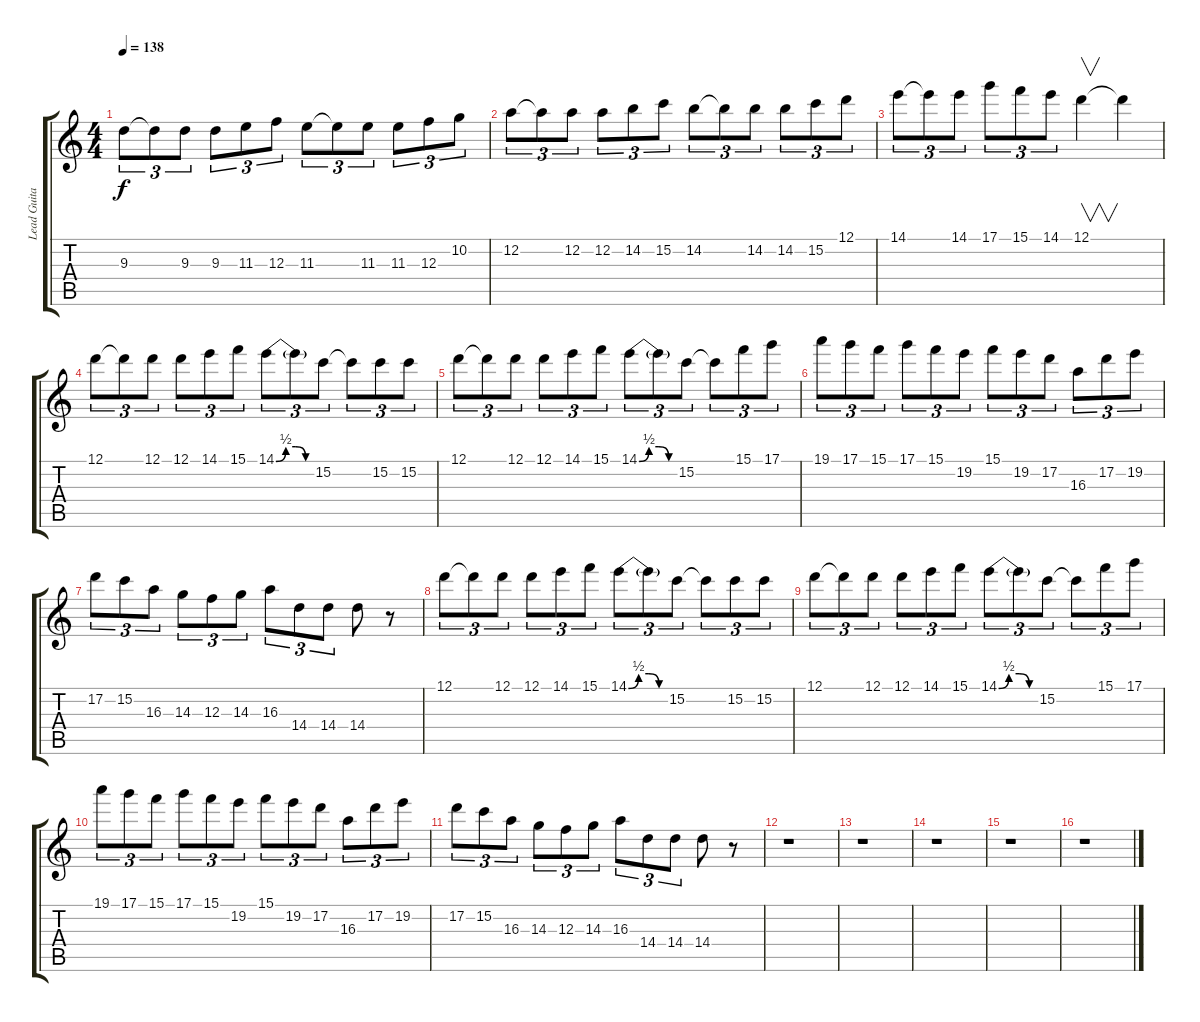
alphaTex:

\track ("Lead Guitar" "Lead Guita") {instrument distortionguitar}
\staff {score tabs}
\tuning (D4 A3 F3 C3 G2 D2) {hide}
\ts (4 4)
\tempo 138
\clef g2
\ks c
9.3.8{tu (3 2) dy f} 9.3{t}.8{tu (3 2)} 9.3.8{tu (3 2)} 9.3.8{tu (3 2)} 11.3.8{tu (3 2)} 12.3.8{tu (3 2)} 11.3.8{tu (3 2)} 11.3{t}.8{tu (3 2)} 11.3.8{tu (3 2)} 11.3.8{tu (3 2)} 12.3.8{tu (3 2)} 10.2.8{tu (3 2)} |
12.2.8{tu (3 2)} 12.2{t}.8{tu (3 2)} 12.2.8{tu (3 2)} 12.2.8{tu (3 2)} 14.2.8{tu (3 2)} 15.2.8{tu (3 2)} 14.2.8{tu (3 2)} 14.2{t}.8{tu (3 2)} 14.2.8{tu (3 2)} 14.2.8{tu (3 2)} 15.2.8{tu (3 2)} 12.1.8{tu (3 2)} |
14.1.8{tu (3 2)} 14.1{t}.8{tu (3 2)} 14.1.8{tu (3 2)} 17.1.8{tu (3 2)} 15.1.8{tu (3 2)} 14.1.8{tu (3 2)} 12.1.4{v} 12.1{t}.4 |
12.1.8{tu (3 2)} 12.1{t}.8{tu (3 2)} 12.1.8{tu (3 2)} 12.1.8{tu (3 2)} 14.1.8{tu (3 2)} 15.1.8{tu (3 2)} 14.1{be (custom 0 0 15 2 30 2 45 0 60 0)}.8{tu (3 2)} 14.1{t}.8{tu (3 2)} 15.2.8{tu (3 2)} 15.2{t}.8{tu (3 2)} 15.2.8{tu (3 2)} 15.2.8{tu (3 2)} |
12.1.8{tu (3 2)} 12.1{t}.8{tu (3 2)} 12.1.8{tu (3 2)} 12.1.8{tu (3 2)} 14.1.8{tu (3 2)} 15.1.8{tu (3 2)} 14.1{be (custom 0 0 15 2 30 2 45 0 60 0)}.8{tu (3 2)} 14.1{t}.8{tu (3 2)} 15.2.8{tu (3 2)} 15.2{t}.8{tu (3 2)} 15.1.8{tu (3 2)} 17.1.8{tu (3 2)} |
19.1.8{tu (3 2)} 17.1.8{tu (3 2)} 15.1.8{tu (3 2)} 17.1.8{tu (3 2)} 15.1.8{tu (3 2)} 19.2.8{tu (3 2)} 15.1.8{tu (3 2)} 19.2.8{tu (3 2)} 17.2.8{tu (3 2)} 16.3.8{tu (3 2)} 17.2.8{tu (3 2)} 19.2.8{tu (3 2)} |
17.2.8{tu (3 2)} 15.2.8{tu (3 2)} 16.3.8{tu (3 2)} 14.3.8{tu (3 2)} 12.3.8{tu (3 2)} 14.3.8{tu (3 2)} 16.3.8{tu (3 2)} 14.4.8{tu (3 2)} 14.4.8{tu (3 2)} 14.4.8 r.8 |
12.1.8{tu (3 2)} 12.1{t}.8{tu (3 2)} 12.1.8{tu (3 2)} 12.1.8{tu (3 2)} 14.1.8{tu (3 2)} 15.1.8{tu (3 2)} 14.1{be (custom 0 0 15 2 30 2 45 0 60 0)}.8{tu (3 2)} 14.1{t}.8{tu (3 2)} 15.2.8{tu (3 2)} 15.2{t}.8{tu (3 2)} 15.2.8{tu (3 2)} 15.2.8{tu (3 2)} |
12.1.8{tu (3 2)} 12.1{t}.8{tu (3 2)} 12.1.8{tu (3 2)} 12.1.8{tu (3 2)} 14.1.8{tu (3 2)} 15.1.8{tu (3 2)} 14.1{be (custom 0 0 15 2 30 2 45 0 60 0)}.8{tu (3 2)} 14.1{t}.8{tu (3 2)} 15.2.8{tu (3 2)} 15.2{t}.8{tu (3 2)} 15.1.8{tu (3 2)} 17.1.8{tu (3 2)} |
19.1.8{tu (3 2)} 17.1.8{tu (3 2)} 15.1.8{tu (3 2)} 17.1.8{tu (3 2)} 15.1.8{tu (3 2)} 19.2.8{tu (3 2)} 15.1.8{tu (3 2)} 19.2.8{tu (3 2)} 17.2.8{tu (3 2)} 16.3.8{tu (3 2)} 17.2.8{tu (3 2)} 19.2.8{tu (3 2)} |
17.2.8{tu (3 2)} 15.2.8{tu (3 2)} 16.3.8{tu (3 2)} 14.3.8{tu (3 2)} 12.3.8{tu (3 2)} 14.3.8{tu (3 2)} 16.3.8{tu (3 2)} 14.4.8{tu (3 2)} 14.4.8{tu (3 2)} 14.4.8 r.8 |
r.1 |
r.1 |
r.1 |
r.1 |
r.1
